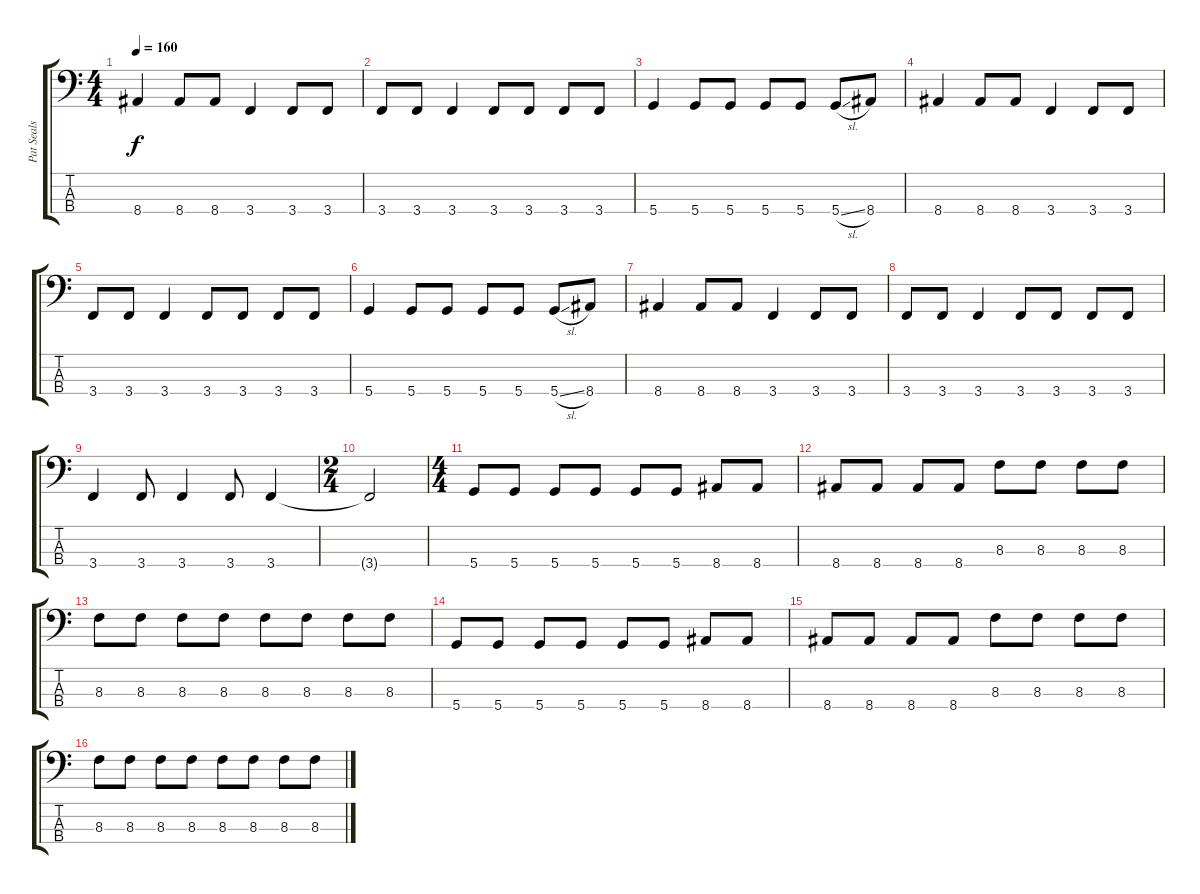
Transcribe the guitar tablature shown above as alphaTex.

\track ("Pat Seals - Bass" "Pat Seals ") {instrument electricbassfinger}
\staff {score tabs}
\tuning (G2 D2 A1 D1) {hide}
\ts (4 4)
\tempo 160
\clef f4
\ks c
8.4.4{dy f} 8.4.8 8.4.8 3.4.4 3.4.8 3.4.8 |
3.4.8 3.4.8 3.4.4 3.4.8 3.4.8 3.4.8 3.4.8 |
5.4.4 5.4.8 5.4.8 5.4.8 5.4.8 5.4{sl}.8 8.4.8 |
8.4.4 8.4.8 8.4.8 3.4.4 3.4.8 3.4.8 |
3.4.8 3.4.8 3.4.4 3.4.8 3.4.8 3.4.8 3.4.8 |
5.4.4 5.4.8 5.4.8 5.4.8 5.4.8 5.4{sl}.8 8.4.8 |
8.4.4 8.4.8 8.4.8 3.4.4 3.4.8 3.4.8 |
3.4.8 3.4.8 3.4.4 3.4.8 3.4.8 3.4.8 3.4.8 |
3.4.4 3.4.8 3.4.4 3.4.8 3.4.4 |
\ts (2 4)
3.4{t}.2 |
\ts (4 4)
5.4.8 5.4.8 5.4.8 5.4.8 5.4.8 5.4.8 8.4.8 8.4.8 |
8.4.8 8.4.8 8.4.8 8.4.8 8.3.8 8.3.8 8.3.8 8.3.8 |
8.3.8 8.3.8 8.3.8 8.3.8 8.3.8 8.3.8 8.3.8 8.3.8 |
5.4.8 5.4.8 5.4.8 5.4.8 5.4.8 5.4.8 8.4.8 8.4.8 |
8.4.8 8.4.8 8.4.8 8.4.8 8.3.8 8.3.8 8.3.8 8.3.8 |
8.3.8 8.3.8 8.3.8 8.3.8 8.3.8 8.3.8 8.3.8 8.3.8
